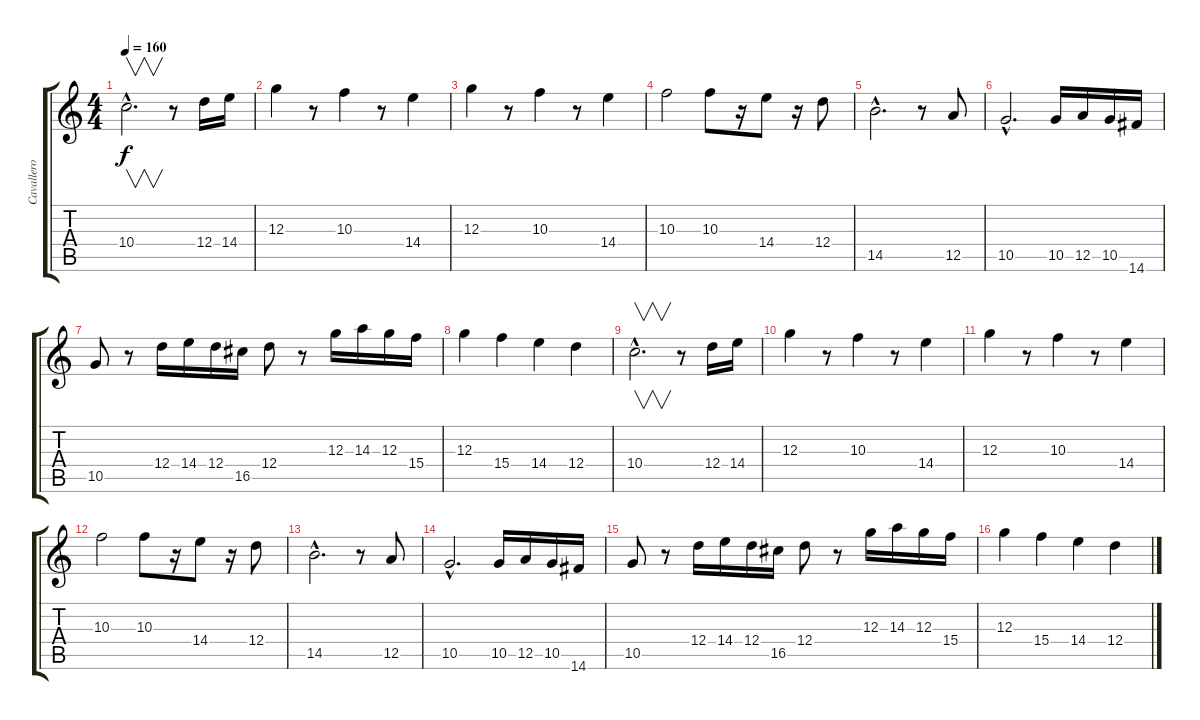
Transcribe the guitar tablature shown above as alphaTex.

\track ("Cavallero" "Cavallero") {instrument distortionguitar}
\staff {score tabs}
\tuning (E4 B3 G3 D3 A2 E2) {hide}
\ts (4 4)
\tempo 160
\clef g2
\ks c
10.4{hac}.2{v d dy f instrument distortionguitar} r.8 12.4.16 14.4.16 |
12.3.4 r.8 10.3.4 r.8 14.4.4 |
12.3.4 r.8 10.3.4 r.8 14.4.4 |
10.3.2 10.3.8 r.16 14.4.8 r.16 12.4.8 |
14.5{hac}.2{d} r.8 12.5.8 |
10.5{hac}.2{d} 10.5.16 12.5.16 10.5.16 14.6.16 |
10.5.8 r.8 12.4.16 14.4.16 12.4.16 16.5.16 12.4.8 r.8 12.3.16 14.3.16 12.3.16 15.4.16 |
12.3.4 15.4.4 14.4.4 12.4.4 |
10.4{hac}.2{v d} r.8 12.4.16 14.4.16 |
12.3.4 r.8 10.3.4 r.8 14.4.4 |
12.3.4 r.8 10.3.4 r.8 14.4.4 |
10.3.2 10.3.8 r.16 14.4.8 r.16 12.4.8 |
14.5{hac}.2{d} r.8 12.5.8 |
10.5{hac}.2{d} 10.5.16 12.5.16 10.5.16 14.6.16 |
10.5.8 r.8 12.4.16 14.4.16 12.4.16 16.5.16 12.4.8 r.8 12.3.16 14.3.16 12.3.16 15.4.16 |
12.3.4 15.4.4 14.4.4 12.4.4
